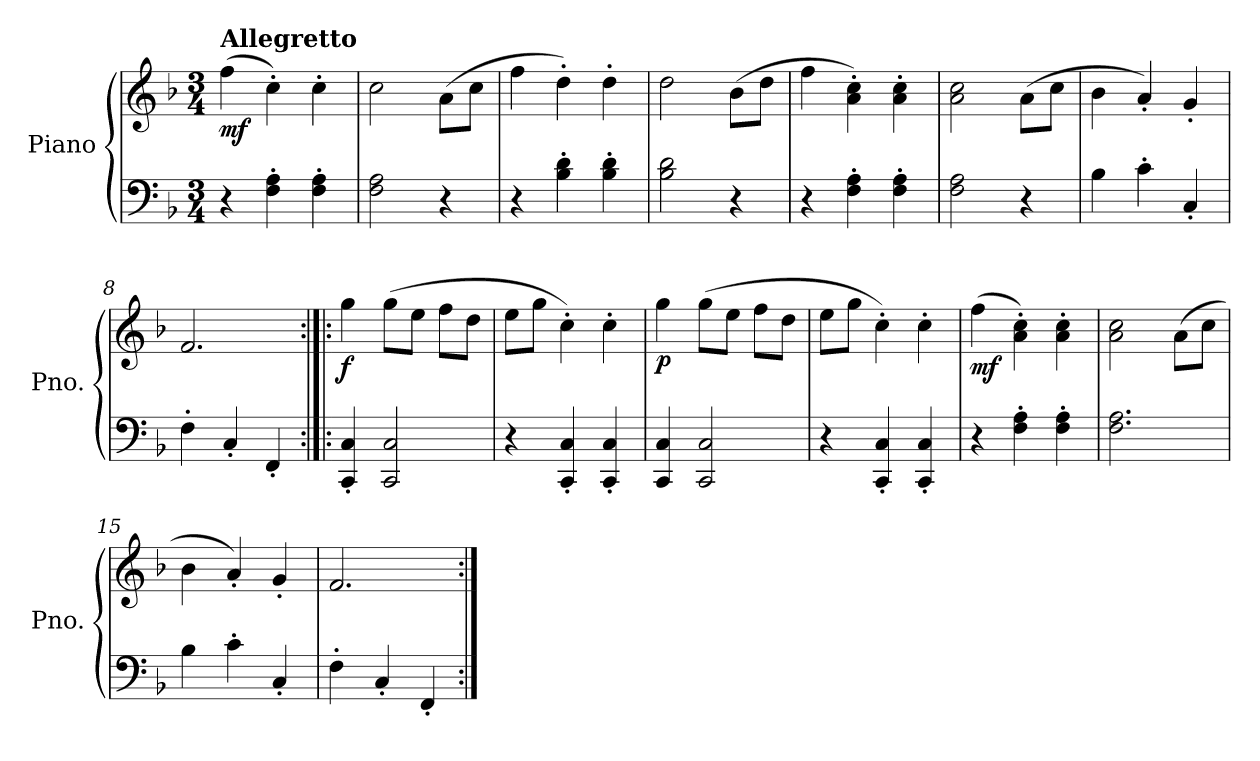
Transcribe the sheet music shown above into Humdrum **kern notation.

**kern	**kern	**dynam
*part1	*part1	*part1
*staff2	*staff1	*staff1/2
*I"Piano	*	*
*I'Pno.	*	*
*clefF4	*clefG2	*
*k[b-]	*k[b-]	*
*F:	*F:	*
*M3/4	*M3/4	*
*MM120	*MM120	*
=1	=1	=1
!	!LO:TX:a:B:t=Allegretto	!
!	!	!LO:DY:b
4r	(>4ff\	mf
4F\' 4A\'	4cc'\)	.
4F\' 4A\'	4cc'\	.
=2	=2	=2
2F\ 2A\	2cc\	.
4r	(>8a\L	.
.	8cc\J	.
=3	=3	=3
4r	4ff\	.
4B-\' 4d\'	4dd'\)	.
4B-\' 4d\'	4dd'\	.
=4	=4	=4
2B-\ 2d\	2dd\	.
4r	(>8b-\L	.
.	8dd\J	.
=5	=5	=5
4r	4ff\	.
4F\' 4A\'	4a\' 4cc\')	.
4F\' 4A\'	4a\' 4cc\'	.
=6	=6	=6
2F\ 2A\	2a\ 2cc\	.
4r	(>8a\L	.
.	8cc\J	.
!!LO:LB:g=z
=7	=7	=7
4B-\	4b-\	.
4c'\	4a'/)	.
4C'/	4g'/	.
=8	=8	=8
4F'\	2.f/	.
4C'/	.	.
4FF'/	.	.
=9:|!|:	=9:|!|:	=9:|!|:
!	!	!LO:DY:b
4CC/' 4C/'	4gg\	f
2CC/ 2C/	(>8gg\L	.
.	8ee\J	.
.	8ff\L	.
.	8dd\J	.
=10	=10	=10
4r	8ee\L	.
.	8gg\J	.
4CC/' 4C/'	4cc'\)	.
4CC/' 4C/'	4cc'\	.
=11	=11	=11
!	!	!LO:DY:b
4CC/ 4C/	4gg\	p
2CC/ 2C/	(>8gg\L	.
.	8ee\J	.
.	8ff\L	.
.	8dd\J	.
=12	=12	=12
4r	8ee\L	.
.	8gg\J	.
4CC/' 4C/'	4cc'\)	.
4CC/' 4C/'	4cc'\	.
!!LO:LB:g=z
=13	=13	=13
!	!	!LO:DY:b
4r	(>4ff\	mf
4F\' 4A\'	4a\' 4cc\')	.
4F\' 4A\'	4a\' 4cc\'	.
=14	=14	=14
2.F\ 2.A\	2a\ 2cc\	.
.	(>8a\L	.
.	8cc\J	.
=15	=15	=15
4B-\	4b-\	.
4c'\	4a'/)	.
4C'/	4g'/	.
=16	=16	=16
4F'\	2.f/	.
4C'/	.	.
4FF'/	.	.
=:|!	=:|!	=:|!
*-	*-	*-
